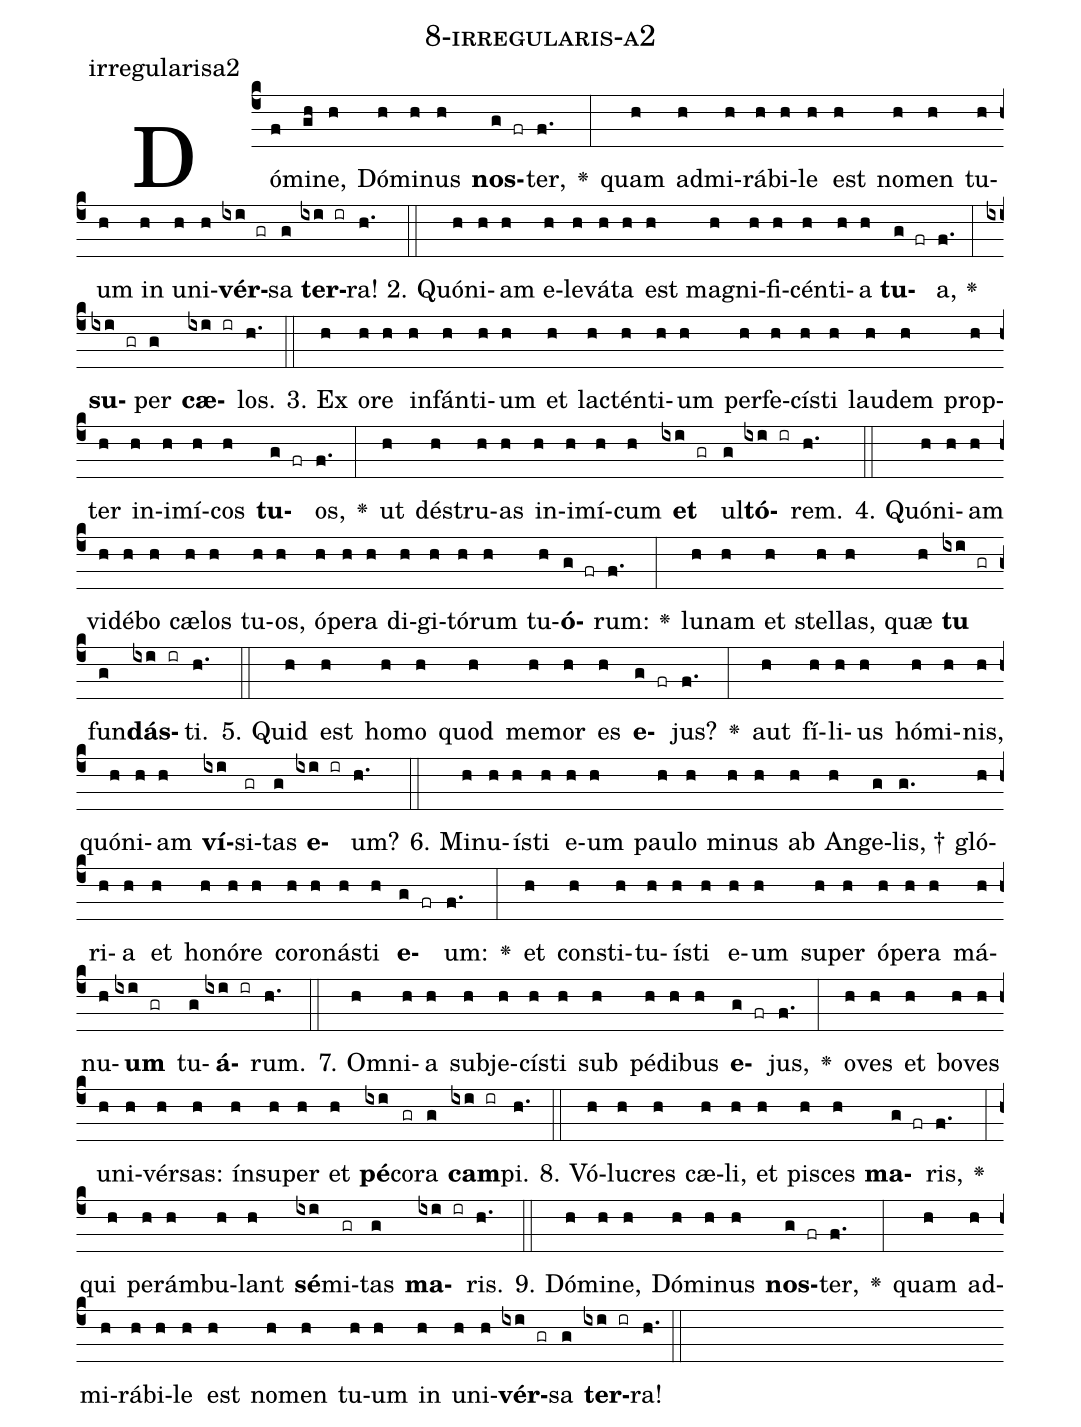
name: 8-irregularis-a2;
annotation: irregularisa2;
%%
(c4)Dó(f)mi(gh)ne,(h) Dó(h)mi(h)nus(h) <b>nos</b>(g fr)ter,(f.) <v>\greheightstar</v>(:) quam(h) ad(h)mi(h)rá(h)bi(h)le(h) est(h) no(h)men(h) tu(h)um(h) in(h) u(h)ni(h)<b>vér</b>(ixi gr)sa(g) <b>ter</b>(ixi ir)ra!(h.) (::)
2. Quón(h)i(h)am(h) e(h)le(h)vá(h)ta(h) est(h) ma(h)gni(h)fi(h)cén(h)ti(h)a(h) <b>tu</b>(g fr)a,(f.) <v>\greheightstar</v>(:) <b>su</b>(ixi gr)per(g) <b>cæ</b>(ixi ir)los.(h.) (::)
3. Ex(h) o(h)re(h) in(h)fán(h)ti(h)um(h) et(h) lac(h)tén(h)ti(h)um(h) per(h)fe(h)cís(h)ti(h) lau(h)dem(h) prop(h)ter(h) in(h)i(h)mí(h)cos(h) <b>tu</b>(g fr)os,(f.) <v>\greheightstar</v>(:) ut(h) dé(h)stru(h)as(h) in(h)i(h)mí(h)cum(h) <b>et</b>(ixi gr) ul(g)<b>tó</b>(ixi ir)rem.(h.) (::)
4. Quón(h)i(h)am(h) vi(h)dé(h)bo(h) cæ(h)los(h) tu(h)os,(h) ó(h)pe(h)ra(h) di(h)gi(h)tó(h)rum(h) tu(h)<b>ó</b>(g fr)rum:(f.) <v>\greheightstar</v>(:) lu(h)nam(h) et(h) stel(h)las,(h) quæ(h) <b>tu</b>(ixi gr) fun(g)<b>dás</b>(ixi ir)ti.(h.) (::)
5. Quid(h) est(h) ho(h)mo(h) quod(h) me(h)mor(h) es(h) <b>e</b>(g fr)jus?(f.) <v>\greheightstar</v>(:) aut(h) fí(h)li(h)us(h) hó(h)mi(h)nis,(h) quón(h)i(h)am(h) <b>ví</b>(ixi)si(gr)tas(g) <b>e</b>(ixi ir)um?(h.) (::)
6. Mi(h)nu(h)ís(h)ti(h) e(h)um(h) pau(h)lo(h) mi(h)nus(h) ab(h) An(h)ge(g)lis, †(g.) gló(h)ri(h)a(h) et(h) ho(h)nó(h)re(h) co(h)ro(h)nás(h)ti(h) <b>e</b>(g fr)um:(f.) <v>\greheightstar</v>(:) et(h) con(h)sti(h)tu(h)ís(h)ti(h) e(h)um(h) su(h)per(h) ó(h)pe(h)ra(h) má(h)nu(h)<b>um</b>(ixi gr) tu(g)<b>á</b>(ixi ir)rum.(h.) (::)
7. Om(h)ni(h)a(h) sub(h)je(h)cís(h)ti(h) sub(h) pé(h)di(h)bus(h) <b>e</b>(g fr)jus,(f.) <v>\greheightstar</v>(:) o(h)ves(h) et(h) bo(h)ves(h) u(h)ni(h)vér(h)sas:(h) ín(h)su(h)per(h) et(h) <b>pé</b>(ixi)co(gr)ra(g) <b>cam</b>(ixi ir)pi.(h.) (::)
8. Vó(h)lu(h)cres(h) cæ(h)li,(h) et(h) pi(h)sces(h) <b>ma</b>(g fr)ris,(f.) <v>\greheightstar</v>(:) qui(h) per(h)ám(h)bu(h)lant(h) <b>sé</b>(ixi)mi(gr)tas(g) <b>ma</b>(ixi ir)ris.(h.) (::)
9. Dó(h)mi(h)ne,(h) Dó(h)mi(h)nus(h) <b>nos</b>(g fr)ter,(f.) <v>\greheightstar</v>(:) quam(h) ad(h)mi(h)rá(h)bi(h)le(h) est(h) no(h)men(h) tu(h)um(h) in(h) u(h)ni(h)<b>vér</b>(ixi gr)sa(g) <b>ter</b>(ixi ir)ra!(h.) (::)
